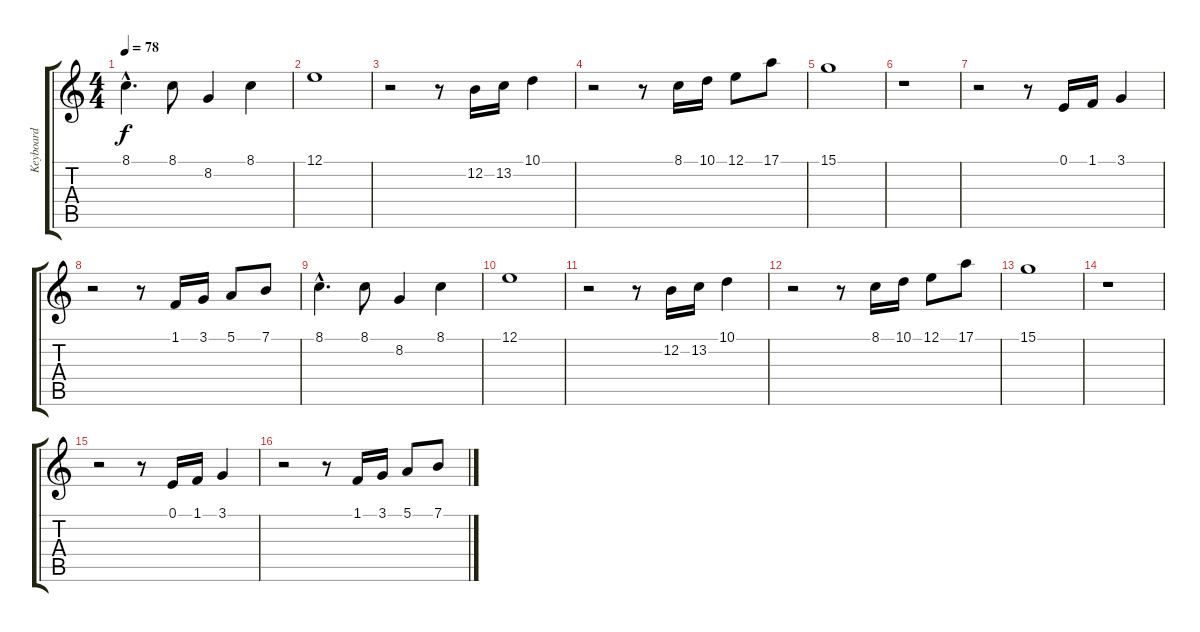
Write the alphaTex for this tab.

\track ("Keyboard" "Keyboard") {instrument steeldrums}
\staff {score tabs}
\tuning (E4 B3 G3 D3 A2 E2) {hide}
\ts (4 4)
\tempo 78
\clef g2
\ks c
8.1{hac}.4{d dy f} 8.1.8 8.2.4 8.1.4 |
12.1.1 |
r.2 r.8 12.2.16 13.2.16 10.1.4 |
r.2 r.8 8.1.16 10.1.16 12.1.8 17.1.8 |
15.1.1 |
r.1 |
r.2 r.8 0.1.16 1.1.16 3.1.4 |
r.2 r.8 1.1.16 3.1.16 5.1.8 7.1.8 |
8.1{hac}.4{d} 8.1.8 8.2.4 8.1.4 |
12.1.1 |
r.2 r.8 12.2.16 13.2.16 10.1.4 |
r.2 r.8 8.1.16 10.1.16 12.1.8 17.1.8 |
15.1.1 |
r.1 |
r.2 r.8 0.1.16 1.1.16 3.1.4 |
r.2 r.8 1.1.16 3.1.16 5.1.8 7.1.8
